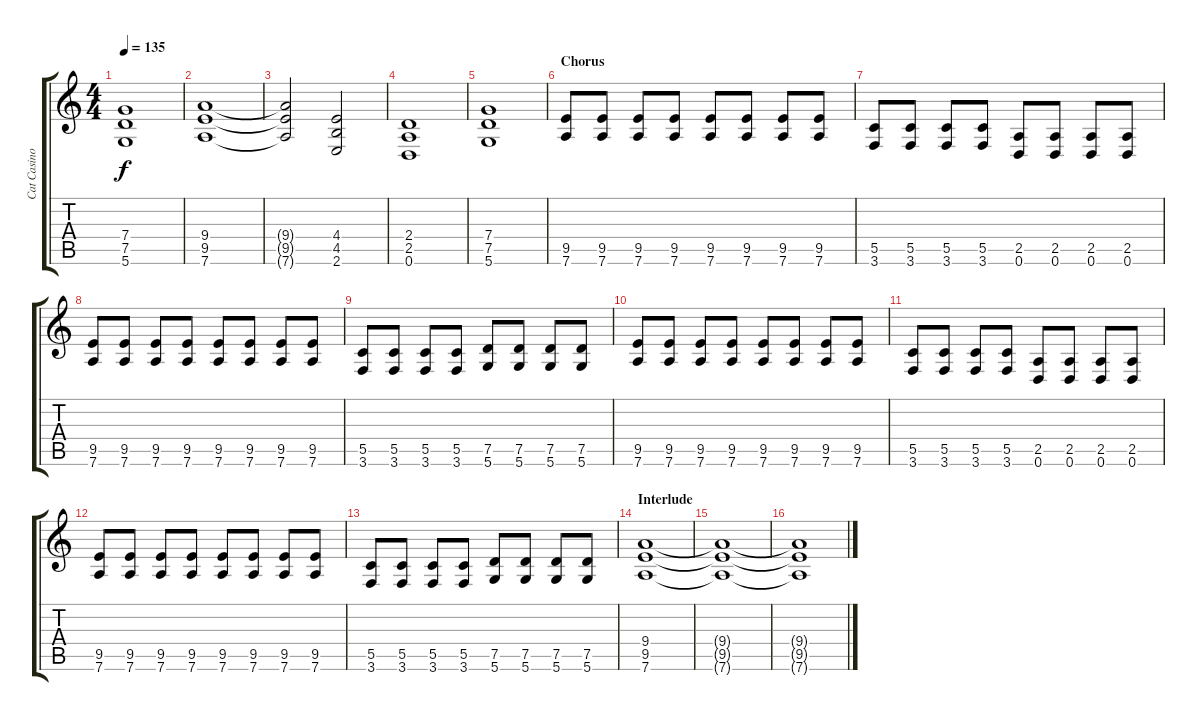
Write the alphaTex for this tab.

\track ("Cat Casino" "Cat Casino") {instrument distortionguitar}
\staff {score tabs}
\tuning (D4 A3 F3 C3 G2 D2) {hide}
\ts (4 4)
\tempo 135
\clef g2
\ks c
(7.4 7.5 5.6).1{dy f} |
(9.4 9.5 7.6).1 |
(9.4{t} 9.5{t} 7.6{t}).2 (4.4 4.5 2.6).2 |
(2.4 2.5 0.6).1 |
(7.4 7.5 5.6).1 |
\section ("" "Chorus")
(9.5 7.6).8 (9.5 7.6).8 (9.5 7.6).8 (9.5 7.6).8 (9.5 7.6).8 (9.5 7.6).8 (9.5 7.6).8 (9.5 7.6).8 |
(5.5 3.6).8 (5.5 3.6).8 (5.5 3.6).8 (5.5 3.6).8 (2.5 0.6).8 (2.5 0.6).8 (2.5 0.6).8 (2.5 0.6).8 |
(9.5 7.6).8 (9.5 7.6).8 (9.5 7.6).8 (9.5 7.6).8 (9.5 7.6).8 (9.5 7.6).8 (9.5 7.6).8 (9.5 7.6).8 |
(5.5 3.6).8 (5.5 3.6).8 (5.5 3.6).8 (5.5 3.6).8 (7.5 5.6).8 (7.5 5.6).8 (7.5 5.6).8 (7.5 5.6).8 |
(9.5 7.6).8 (9.5 7.6).8 (9.5 7.6).8 (9.5 7.6).8 (9.5 7.6).8 (9.5 7.6).8 (9.5 7.6).8 (9.5 7.6).8 |
(5.5 3.6).8 (5.5 3.6).8 (5.5 3.6).8 (5.5 3.6).8 (2.5 0.6).8 (2.5 0.6).8 (2.5 0.6).8 (2.5 0.6).8 |
(9.5 7.6).8 (9.5 7.6).8 (9.5 7.6).8 (9.5 7.6).8 (9.5 7.6).8 (9.5 7.6).8 (9.5 7.6).8 (9.5 7.6).8 |
(5.5 3.6).8 (5.5 3.6).8 (5.5 3.6).8 (5.5 3.6).8 (7.5 5.6).8 (7.5 5.6).8 (7.5 5.6).8 (7.5 5.6).8 |
\section ("" "Interlude")
(9.4 9.5 7.6).1 |
(9.4{t} 9.5{t} 7.6{t}).1 |
(9.4{t} 9.5{t} 7.6{t}).1
